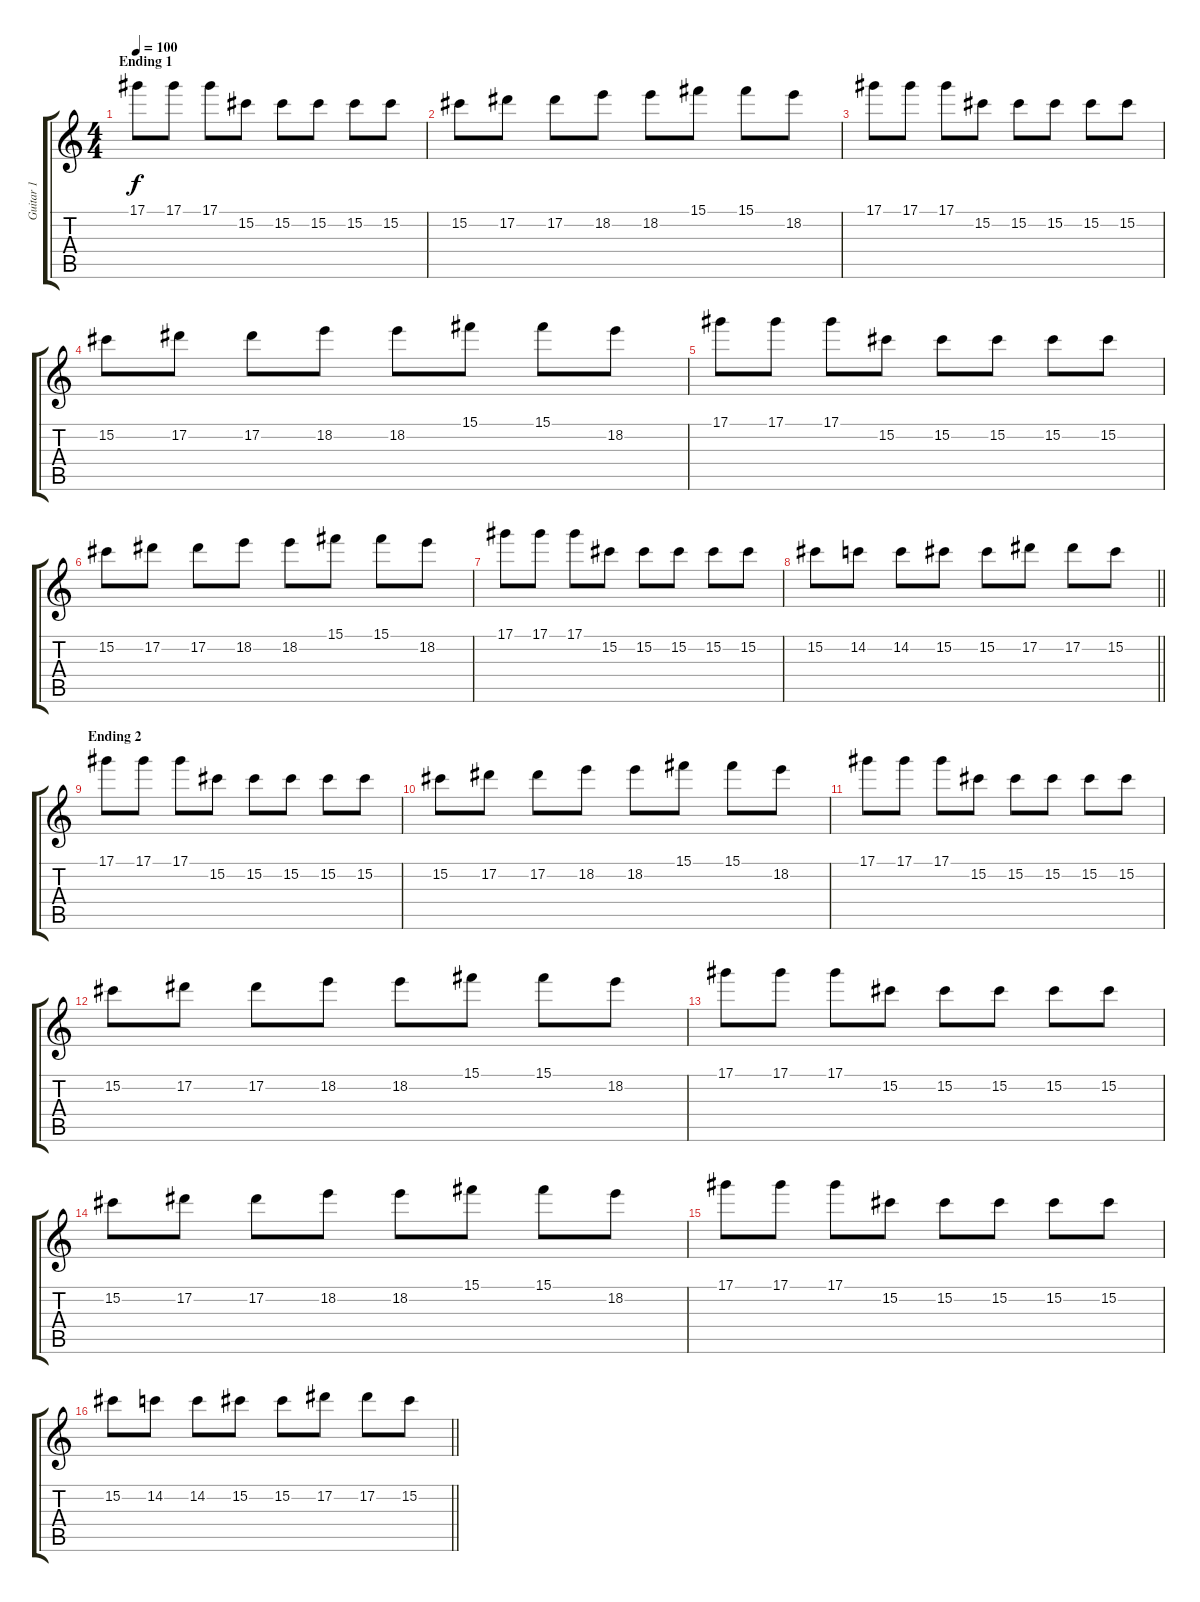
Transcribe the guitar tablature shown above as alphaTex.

\track ("Guitar 1" "Guitar 1") {instrument distortionguitar}
\staff {score tabs}
\tuning (Eb4 Bb3 Gb3 Db3 Ab2 Db2) {hide}
\ts (4 4)
\section ("" "Ending 1")
\tempo 100
\clef g2
\ks c
17.1.8{dy f} 17.1.8 17.1.8 15.2.8 15.2.8 15.2.8 15.2.8 15.2.8 |
15.2.8 17.2.8 17.2.8 18.2.8 18.2.8 15.1.8 15.1.8 18.2.8 |
17.1.8 17.1.8 17.1.8 15.2.8 15.2.8 15.2.8 15.2.8 15.2.8 |
15.2.8 17.2.8 17.2.8 18.2.8 18.2.8 15.1.8 15.1.8 18.2.8 |
17.1.8 17.1.8 17.1.8 15.2.8 15.2.8 15.2.8 15.2.8 15.2.8 |
15.2.8 17.2.8 17.2.8 18.2.8 18.2.8 15.1.8 15.1.8 18.2.8 |
17.1.8 17.1.8 17.1.8 15.2.8 15.2.8 15.2.8 15.2.8 15.2.8 |
\barLineRight lightlight
15.2.8 14.2.8 14.2.8 15.2.8 15.2.8 17.2.8 17.2.8 15.2.8 |
\section ("" "Ending 2")
17.1.8 17.1.8 17.1.8 15.2.8 15.2.8 15.2.8 15.2.8 15.2.8 |
15.2.8 17.2.8 17.2.8 18.2.8 18.2.8 15.1.8 15.1.8 18.2.8 |
17.1.8 17.1.8 17.1.8 15.2.8 15.2.8 15.2.8 15.2.8 15.2.8 |
15.2.8 17.2.8 17.2.8 18.2.8 18.2.8 15.1.8 15.1.8 18.2.8 |
17.1.8 17.1.8 17.1.8 15.2.8 15.2.8 15.2.8 15.2.8 15.2.8 |
15.2.8 17.2.8 17.2.8 18.2.8 18.2.8 15.1.8 15.1.8 18.2.8 |
17.1.8 17.1.8 17.1.8 15.2.8 15.2.8 15.2.8 15.2.8 15.2.8 |
\barLineRight lightlight
15.2.8 14.2.8 14.2.8 15.2.8 15.2.8 17.2.8 17.2.8 15.2.8
